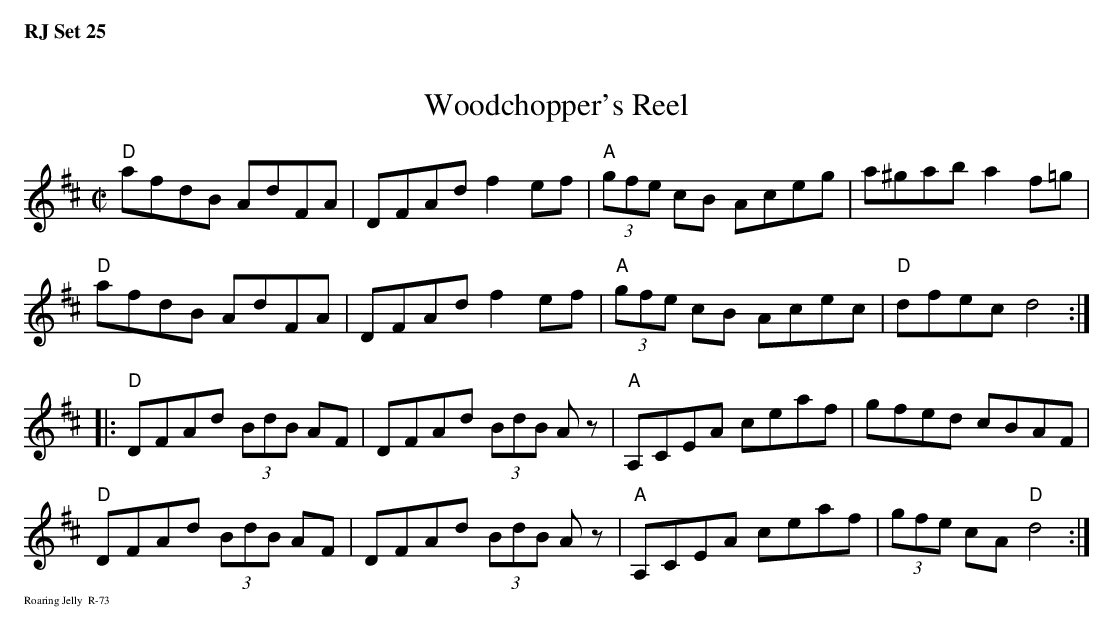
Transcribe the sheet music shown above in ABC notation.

X:1
T: Woodchopper's Reel
M: C|
K: D
"D"afdB AdFA| DFAd f2ef| "A"(3gfe cB Aceg| a^gab a2f=g|
"D"afdB AdFA| DFAd f2ef| "A"(3gfe cB Acec| "D"dfec d4 :|
|:\
"D"DFAd (3BdB AF| DFAd (3BdB Az| "A"A,CEA ceaf| gfed cBAF|
"D"DFAd (3BdB AF| DFAd (3BdB Az| "A"A,CEA ceaf| (3gfe cA "D"d4 :|
